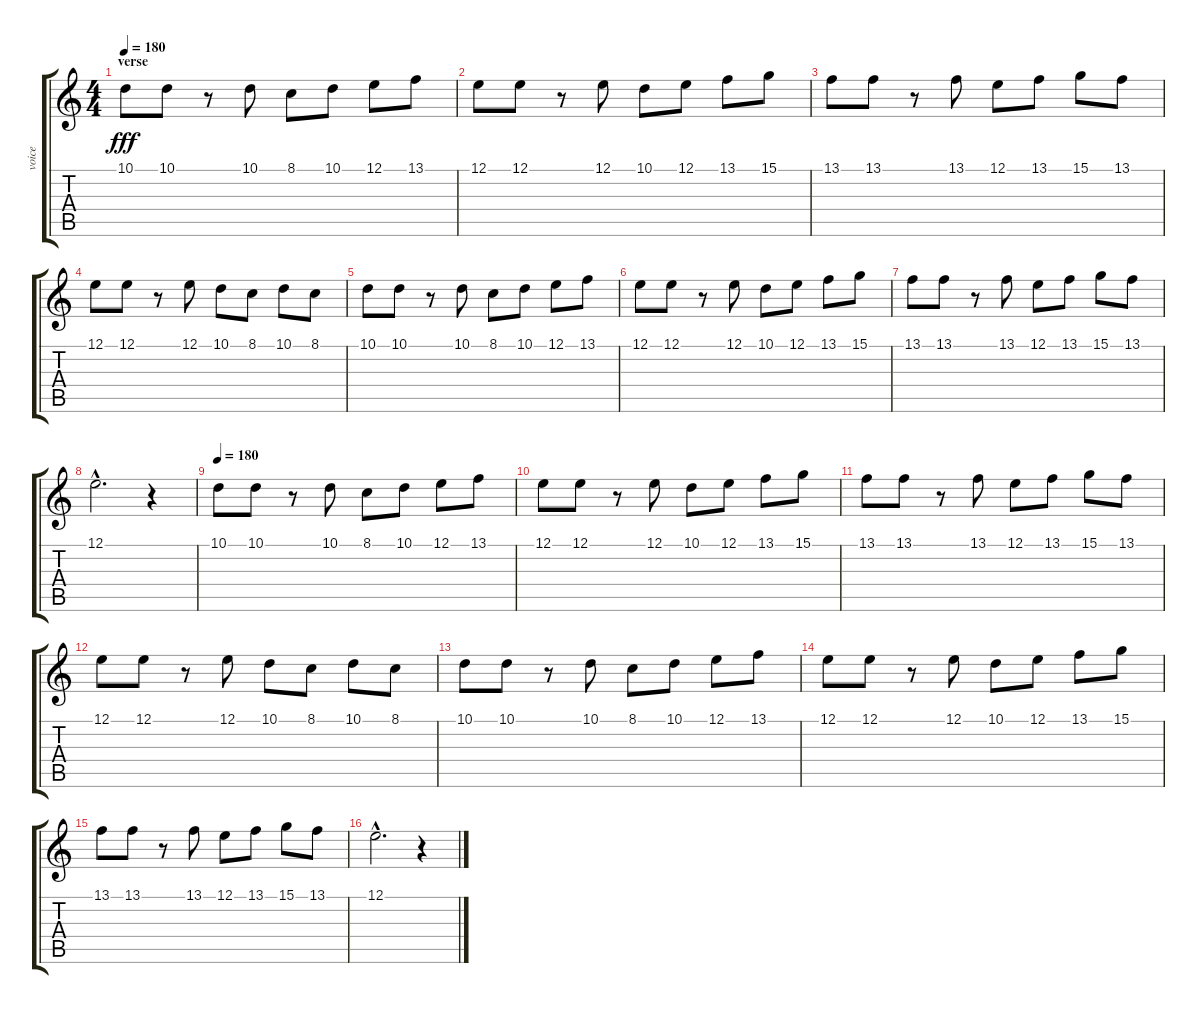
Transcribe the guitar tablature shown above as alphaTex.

\track ("voice" "voice") {instrument choiraahs}
\staff {score tabs}
\tuning (E4 B3 G3 D3 A2 E2) {hide}
\ts (4 4)
\section ("" "verse")
\tempo 180
\clef g2
\ks c
10.1.8{dy fff} 10.1.8 r.8 10.1.8 8.1.8 10.1.8 12.1.8 13.1.8 |
12.1.8 12.1.8 r.8 12.1.8 10.1.8 12.1.8 13.1.8 15.1.8 |
13.1.8 13.1.8 r.8 13.1.8 12.1.8 13.1.8 15.1.8 13.1.8 |
12.1.8 12.1.8 r.8 12.1.8 10.1.8 8.1.8 10.1.8 8.1.8 |
10.1.8 10.1.8 r.8 10.1.8 8.1.8 10.1.8 12.1.8 13.1.8 |
12.1.8 12.1.8 r.8 12.1.8 10.1.8 12.1.8 13.1.8 15.1.8 |
13.1.8 13.1.8 r.8 13.1.8 12.1.8 13.1.8 15.1.8 13.1.8 |
12.1{hac}.2{d} r.4 |
\tempo 180
10.1.8 10.1.8 r.8 10.1.8 8.1.8 10.1.8 12.1.8 13.1.8 |
12.1.8 12.1.8 r.8 12.1.8 10.1.8 12.1.8 13.1.8 15.1.8 |
13.1.8 13.1.8 r.8 13.1.8 12.1.8 13.1.8 15.1.8 13.1.8 |
12.1.8 12.1.8 r.8 12.1.8 10.1.8 8.1.8 10.1.8 8.1.8 |
10.1.8 10.1.8 r.8 10.1.8 8.1.8 10.1.8 12.1.8 13.1.8 |
12.1.8 12.1.8 r.8 12.1.8 10.1.8 12.1.8 13.1.8 15.1.8 |
13.1.8 13.1.8 r.8 13.1.8 12.1.8 13.1.8 15.1.8 13.1.8 |
12.1{hac}.2{d} r.4
